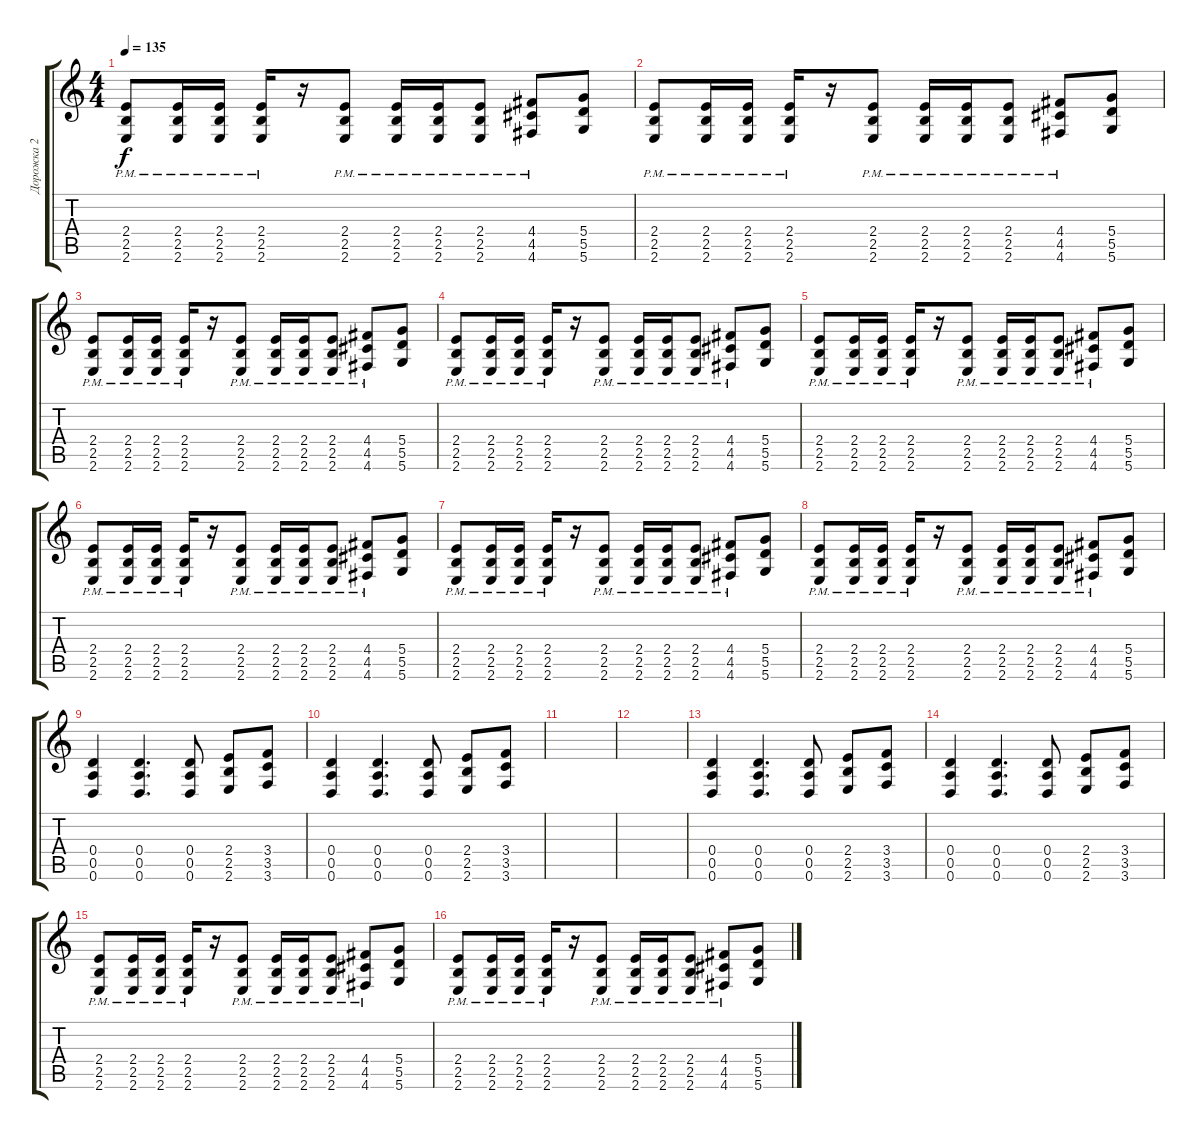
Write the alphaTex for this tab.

\track ("Дорожка 2" "Дорожка 2") {instrument distortionguitar}
\staff {score tabs}
\tuning (E4 B3 G3 D3 A2 D2) {hide}
\ts (4 4)
\tempo 135
\clef g2
\ks c
(2.4{pm} 2.5{pm} 2.6{pm}).8{dy f} (2.4{pm} 2.5{pm} 2.6{pm}).16 (2.4{pm} 2.5{pm} 2.6{pm}).16 (2.4{pm} 2.5{pm} 2.6{pm}).16 r.16 (2.4{pm} 2.5{pm} 2.6{pm}).8 (2.4{pm} 2.5{pm} 2.6{pm}).16 (2.4{pm} 2.5{pm} 2.6{pm}).16 (2.4{pm} 2.5{pm} 2.6{pm}).8 (4.4{pm} 4.5{pm} 4.6{pm}).8 (5.4 5.5 5.6).8 |
(2.4{pm} 2.5{pm} 2.6{pm}).8 (2.4{pm} 2.5{pm} 2.6{pm}).16 (2.4{pm} 2.5{pm} 2.6{pm}).16 (2.4{pm} 2.5{pm} 2.6{pm}).16 r.16 (2.4{pm} 2.5{pm} 2.6{pm}).8 (2.4{pm} 2.5{pm} 2.6{pm}).16 (2.4{pm} 2.5{pm} 2.6{pm}).16 (2.4{pm} 2.5{pm} 2.6{pm}).8 (4.4{pm} 4.5{pm} 4.6{pm}).8 (5.4 5.5 5.6).8 |
(2.4{pm} 2.5{pm} 2.6{pm}).8 (2.4{pm} 2.5{pm} 2.6{pm}).16 (2.4{pm} 2.5{pm} 2.6{pm}).16 (2.4{pm} 2.5{pm} 2.6{pm}).16 r.16 (2.4{pm} 2.5{pm} 2.6{pm}).8 (2.4{pm} 2.5{pm} 2.6{pm}).16 (2.4{pm} 2.5{pm} 2.6{pm}).16 (2.4{pm} 2.5{pm} 2.6{pm}).8 (4.4{pm} 4.5{pm} 4.6{pm}).8 (5.4 5.5 5.6).8 |
(2.4{pm} 2.5{pm} 2.6{pm}).8 (2.4{pm} 2.5{pm} 2.6{pm}).16 (2.4{pm} 2.5{pm} 2.6{pm}).16 (2.4{pm} 2.5{pm} 2.6{pm}).16 r.16 (2.4{pm} 2.5{pm} 2.6{pm}).8 (2.4{pm} 2.5{pm} 2.6{pm}).16 (2.4{pm} 2.5{pm} 2.6{pm}).16 (2.4{pm} 2.5{pm} 2.6{pm}).8 (4.4{pm} 4.5{pm} 4.6{pm}).8 (5.4 5.5 5.6).8 |
(2.4{pm} 2.5{pm} 2.6{pm}).8 (2.4{pm} 2.5{pm} 2.6{pm}).16 (2.4{pm} 2.5{pm} 2.6{pm}).16 (2.4{pm} 2.5{pm} 2.6{pm}).16 r.16 (2.4{pm} 2.5{pm} 2.6{pm}).8 (2.4{pm} 2.5{pm} 2.6{pm}).16 (2.4{pm} 2.5{pm} 2.6{pm}).16 (2.4{pm} 2.5{pm} 2.6{pm}).8 (4.4{pm} 4.5{pm} 4.6{pm}).8 (5.4 5.5 5.6).8 |
(2.4{pm} 2.5{pm} 2.6{pm}).8 (2.4{pm} 2.5{pm} 2.6{pm}).16 (2.4{pm} 2.5{pm} 2.6{pm}).16 (2.4{pm} 2.5{pm} 2.6{pm}).16 r.16 (2.4{pm} 2.5{pm} 2.6{pm}).8 (2.4{pm} 2.5{pm} 2.6{pm}).16 (2.4{pm} 2.5{pm} 2.6{pm}).16 (2.4{pm} 2.5{pm} 2.6{pm}).8 (4.4{pm} 4.5{pm} 4.6{pm}).8 (5.4 5.5 5.6).8 |
(2.4{pm} 2.5{pm} 2.6{pm}).8 (2.4{pm} 2.5{pm} 2.6{pm}).16 (2.4{pm} 2.5{pm} 2.6{pm}).16 (2.4{pm} 2.5{pm} 2.6{pm}).16 r.16 (2.4{pm} 2.5{pm} 2.6{pm}).8 (2.4{pm} 2.5{pm} 2.6{pm}).16 (2.4{pm} 2.5{pm} 2.6{pm}).16 (2.4{pm} 2.5{pm} 2.6{pm}).8 (4.4{pm} 4.5{pm} 4.6{pm}).8 (5.4 5.5 5.6).8 |
(2.4{pm} 2.5{pm} 2.6{pm}).8 (2.4{pm} 2.5{pm} 2.6{pm}).16 (2.4{pm} 2.5{pm} 2.6{pm}).16 (2.4{pm} 2.5{pm} 2.6{pm}).16 r.16 (2.4{pm} 2.5{pm} 2.6{pm}).8 (2.4{pm} 2.5{pm} 2.6{pm}).16 (2.4{pm} 2.5{pm} 2.6{pm}).16 (2.4{pm} 2.5{pm} 2.6{pm}).8 (4.4{pm} 4.5{pm} 4.6{pm}).8 (5.4 5.5 5.6).8 |
(0.4 0.5 0.6).4 (0.4 0.5 0.6).4{d} (0.4 0.5 0.6).8 (2.4 2.5 2.6).8 (3.4 3.5 3.6).8 |
(0.4 0.5 0.6).4 (0.4 0.5 0.6).4{d} (0.4 0.5 0.6).8 (2.4 2.5 2.6).8 (3.4 3.5 3.6).8 |
|
|
(0.4 0.5 0.6).4 (0.4 0.5 0.6).4{d} (0.4 0.5 0.6).8 (2.4 2.5 2.6).8 (3.4 3.5 3.6).8 |
(0.4 0.5 0.6).4 (0.4 0.5 0.6).4{d} (0.4 0.5 0.6).8 (2.4 2.5 2.6).8 (3.4 3.5 3.6).8 |
(2.4{pm} 2.5{pm} 2.6{pm}).8 (2.4{pm} 2.5{pm} 2.6{pm}).16 (2.4{pm} 2.5{pm} 2.6{pm}).16 (2.4{pm} 2.5{pm} 2.6{pm}).16 r.16 (2.4{pm} 2.5{pm} 2.6{pm}).8 (2.4{pm} 2.5{pm} 2.6{pm}).16 (2.4{pm} 2.5{pm} 2.6{pm}).16 (2.4{pm} 2.5{pm} 2.6{pm}).8 (4.4{pm} 4.5{pm} 4.6{pm}).8 (5.4 5.5 5.6).8 |
(2.4{pm} 2.5{pm} 2.6{pm}).8 (2.4{pm} 2.5{pm} 2.6{pm}).16 (2.4{pm} 2.5{pm} 2.6{pm}).16 (2.4{pm} 2.5{pm} 2.6{pm}).16 r.16 (2.4{pm} 2.5{pm} 2.6{pm}).8 (2.4{pm} 2.5{pm} 2.6{pm}).16 (2.4{pm} 2.5{pm} 2.6{pm}).16 (2.4{pm} 2.5{pm} 2.6{pm}).8 (4.4{pm} 4.5{pm} 4.6{pm}).8 (5.4 5.5 5.6).8
